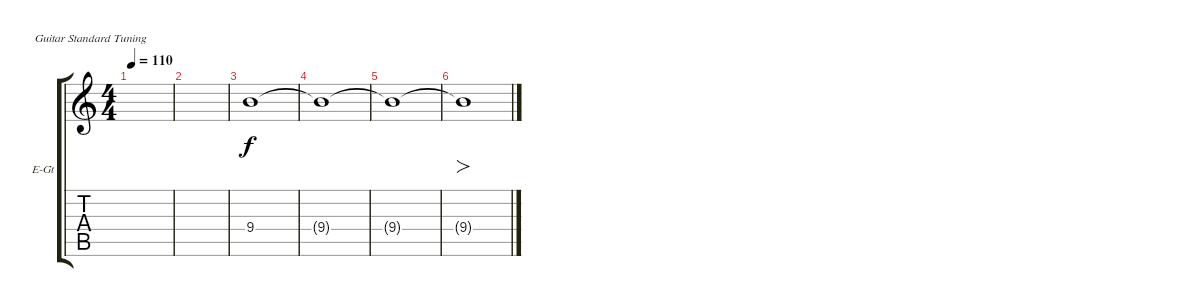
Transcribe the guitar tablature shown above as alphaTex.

\defaultSystemsLayout 4
\bracketExtendMode groupsimilarinstruments
\firstSystemTrackNameOrientation horizontal
\otherSystemsTrackNameOrientation horizontal
\track ("Electric Guitar" "E-Gt") {instrument electricguitarclean}
\staff {score tabs}
\tuning (E4 B3 G3 D3 A2 E2)
\ts (4 4)
\tempo 110
\clef g2
\ks c
|
|
9.4.1{dy f} |
9.4{t}.1 |
9.4{t}.1 |
9.4{t}.1{fo}
